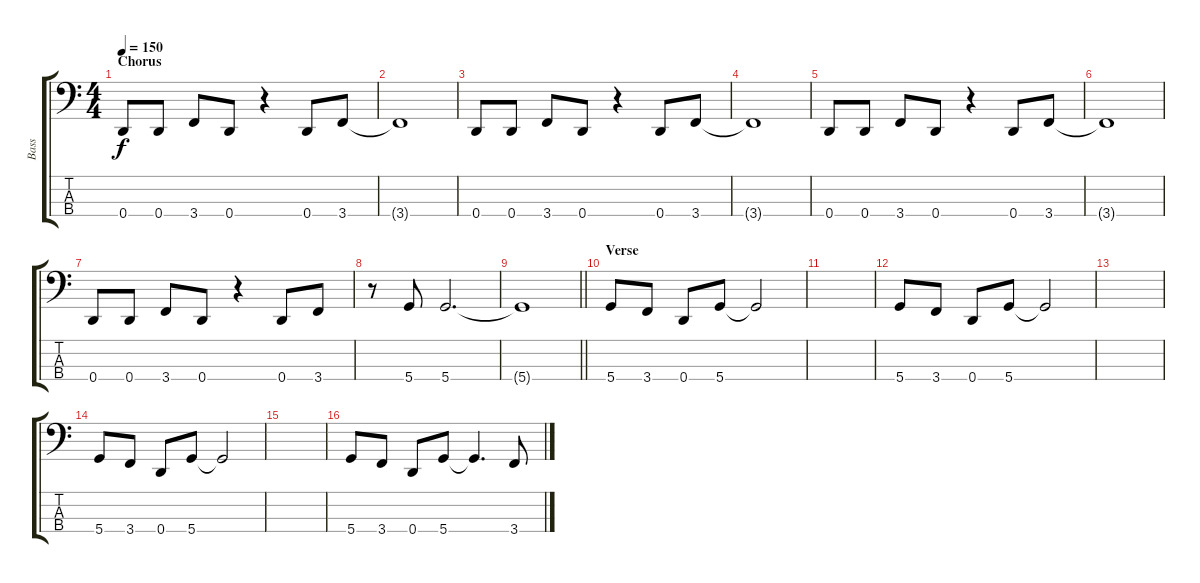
\track ("Bass" "Bass") {instrument electricbasspick}
\staff {score tabs}
\tuning (G2 D2 A1 D1) {hide}
\ts (4 4)
\section ("" "Chorus")
\tempo 150
\clef f4
\ks c
0.4.8{dy f} 0.4.8 3.4.8 0.4.8 r.4 0.4.8 3.4.8 |
3.4{t}.1 |
0.4.8 0.4.8 3.4.8 0.4.8 r.4 0.4.8 3.4.8 |
3.4{t}.1 |
0.4.8 0.4.8 3.4.8 0.4.8 r.4 0.4.8 3.4.8 |
3.4{t}.1 |
0.4.8 0.4.8 3.4.8 0.4.8 r.4 0.4.8 3.4.8 |
r.8 5.4.8 5.4.2{d} |
\barLineRight lightlight
5.4{t}.1 |
\section ("" "Verse")
5.4.8 3.4.8 0.4.8 5.4.8 5.4{t}.2 |
|
5.4.8 3.4.8 0.4.8 5.4.8 5.4{t}.2 |
|
5.4.8 3.4.8 0.4.8 5.4.8 5.4{t}.2 |
|
5.4.8 3.4.8 0.4.8 5.4.8 5.4{t}.4{d} 3.4.8
